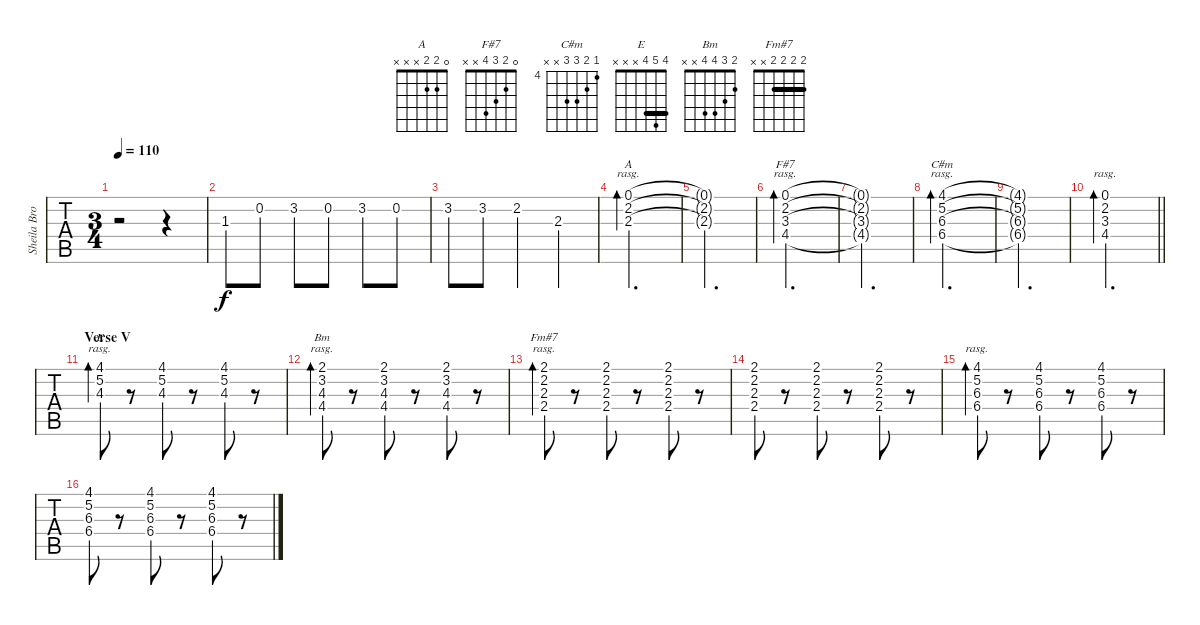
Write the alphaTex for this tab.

\track ("Sheila Bromberrg's harp arr. for guitar" "Sheila Bro") {instrument orchestralharp}
\staff {tabs}
\tuning (E4 B3 G3 D3 A2 E2) {hide}
\chord ("A" 0 2 2 x x x)
\chord ("F#7" 0 2 3 4 x x)
\chord ("C#m" 4 5 6 6 x x) {firstfret 4}
\chord ("E" 4 5 4 x x x) {barre 4}
\chord ("Bm" 2 3 4 4 x x)
\chord ("Fm#7" 2 2 2 2 x x) {barre 2}
\ts (3 4)
\tempo 110
\clef g2
\ks e
r.2{dy f} r.4 |
1.3.8 0.2.8 3.2.8 0.2.8 3.2.8 0.2.8 |
3.2.8 3.2.8 2.2.4 2.3.4 |
(0.1 2.2 2.3).2{d bd 60 ch "A" rasg ii} |
(0.1{t} 2.2{t} 2.3{t}).2{d} |
(0.1 2.2 3.3 4.4).2{d bd 60 ch "F#7" rasg ii} |
(0.1{t} 2.2{t} 3.3{t} 4.4{t}).2{d} |
(4.1 5.2 6.3 6.4).2{d bd 60 ch "C#m" rasg ii} |
(4.1{t} 5.2{t} 6.3{t} 6.4{t}).2{d} |
\barLineRight lightlight
(0.1 2.2 3.3 4.4).2{d bd 60 rasg ii} |
\section ("" "Verse V")
(4.1 5.2 4.3).8{bd 60 ch "E" rasg ii} r.8 (4.1 5.2 4.3).8 r.8 (4.1 5.2 4.3).8 r.8 |
(2.1 3.2 4.3 4.4).8{bd 60 ch "Bm" rasg ii} r.8 (2.1 3.2 4.3 4.4).8 r.8 (2.1 3.2 4.3 4.4).8 r.8 |
(2.1 2.2 2.3 2.4).8{bd 60 ch "Fm#7" rasg ii} r.8 (2.1 2.2 2.3 2.4).8 r.8 (2.1 2.2 2.3 2.4).8 r.8 |
(2.1 2.2 2.3 2.4).8 r.8 (2.1 2.2 2.3 2.4).8 r.8 (2.1 2.2 2.3 2.4).8 r.8 |
(4.1 5.2 6.3 6.4).8{bd 60 rasg ii} r.8 (4.1 5.2 6.3 6.4).8 r.8 (4.1 5.2 6.3 6.4).8 r.8 |
(4.1 5.2 6.3 6.4).8 r.8 (4.1 5.2 6.3 6.4).8 r.8 (4.1 5.2 6.3 6.4).8 r.8
